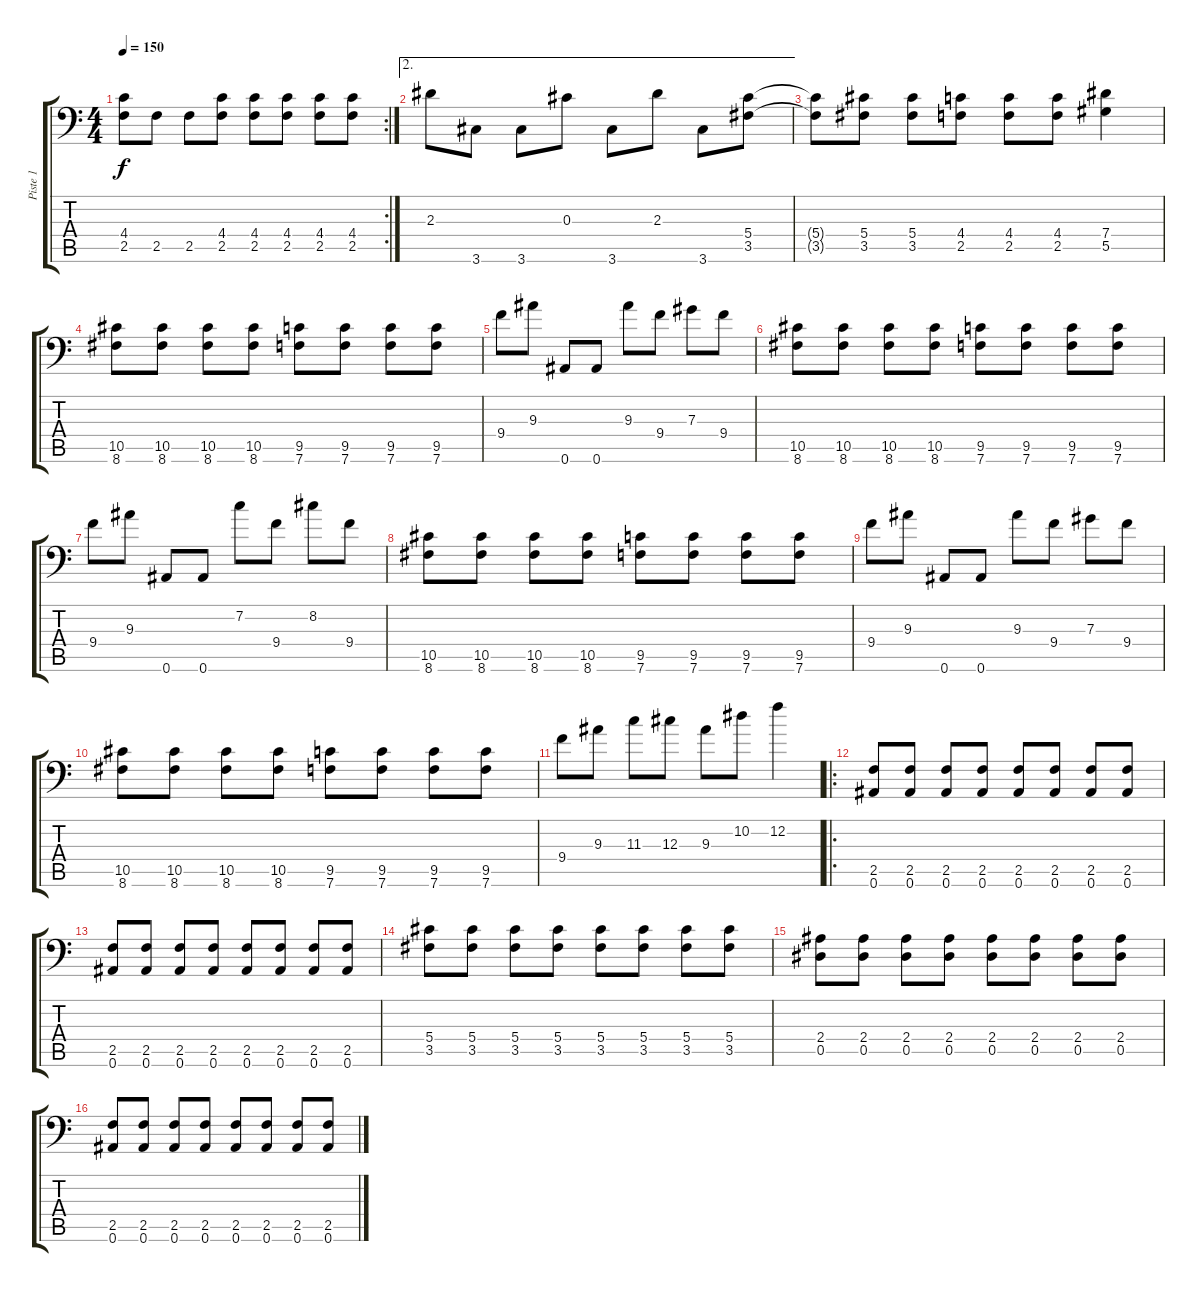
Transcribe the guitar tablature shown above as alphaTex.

\track ("Piste 1" "Piste 1") {instrument distortionguitar}
\staff {score tabs}
\tuning (Bb3 F3 Db3 Ab2 Eb2 Bb1) {hide}
\rc 2
\ts (4 4)
\tempo 150
\clef f4
\ks c
(4.4 2.5).8{dy f} 2.5.8 2.5.8 (4.4 2.5).8 (4.4 2.5).8 (4.4 2.5).8 (4.4 2.5).8 (4.4 2.5).8 |
\ae 2
2.3.8 3.6.8 3.6.8 0.3.8 3.6.8 2.3.8 3.6.8 (5.4 3.5).8 |
(5.4{t} 3.5{t}).8 (5.4 3.5).8 (5.4 3.5).8 (4.4 2.5).8 (4.4 2.5).8 (4.4 2.5).8 (7.4 5.5).4 |
(10.5 8.6).8 (10.5 8.6).8 (10.5 8.6).8 (10.5 8.6).8 (9.5 7.6).8 (9.5 7.6).8 (9.5 7.6).8 (9.5 7.6).8 |
9.4.8 9.3.8 0.6.8 0.6.8 9.3.8 9.4.8 7.3.8 9.4.8 |
(10.5 8.6).8 (10.5 8.6).8 (10.5 8.6).8 (10.5 8.6).8 (9.5 7.6).8 (9.5 7.6).8 (9.5 7.6).8 (9.5 7.6).8 |
9.4.8 9.3.8 0.6.8 0.6.8 7.2.8 9.4.8 8.2.8 9.4.8 |
(10.5 8.6).8 (10.5 8.6).8 (10.5 8.6).8 (10.5 8.6).8 (9.5 7.6).8 (9.5 7.6).8 (9.5 7.6).8 (9.5 7.6).8 |
9.4.8 9.3.8 0.6.8 0.6.8 9.3.8 9.4.8 7.3.8 9.4.8 |
(10.5 8.6).8 (10.5 8.6).8 (10.5 8.6).8 (10.5 8.6).8 (9.5 7.6).8 (9.5 7.6).8 (9.5 7.6).8 (9.5 7.6).8 |
9.4.8 9.3.8 11.3.8 12.3.8 9.3.8 10.2.8 12.2.4 |
\ro
(2.5 0.6).8 (2.5 0.6).8 (2.5 0.6).8 (2.5 0.6).8 (2.5 0.6).8 (2.5 0.6).8 (2.5 0.6).8 (2.5 0.6).8 |
(2.5 0.6).8 (2.5 0.6).8 (2.5 0.6).8 (2.5 0.6).8 (2.5 0.6).8 (2.5 0.6).8 (2.5 0.6).8 (2.5 0.6).8 |
(5.4 3.5).8 (5.4 3.5).8 (5.4 3.5).8 (5.4 3.5).8 (5.4 3.5).8 (5.4 3.5).8 (5.4 3.5).8 (5.4 3.5).8 |
(2.4 0.5).8 (2.4 0.5).8 (2.4 0.5).8 (2.4 0.5).8 (2.4 0.5).8 (2.4 0.5).8 (2.4 0.5).8 (2.4 0.5).8 |
(2.5 0.6).8 (2.5 0.6).8 (2.5 0.6).8 (2.5 0.6).8 (2.5 0.6).8 (2.5 0.6).8 (2.5 0.6).8 (2.5 0.6).8
